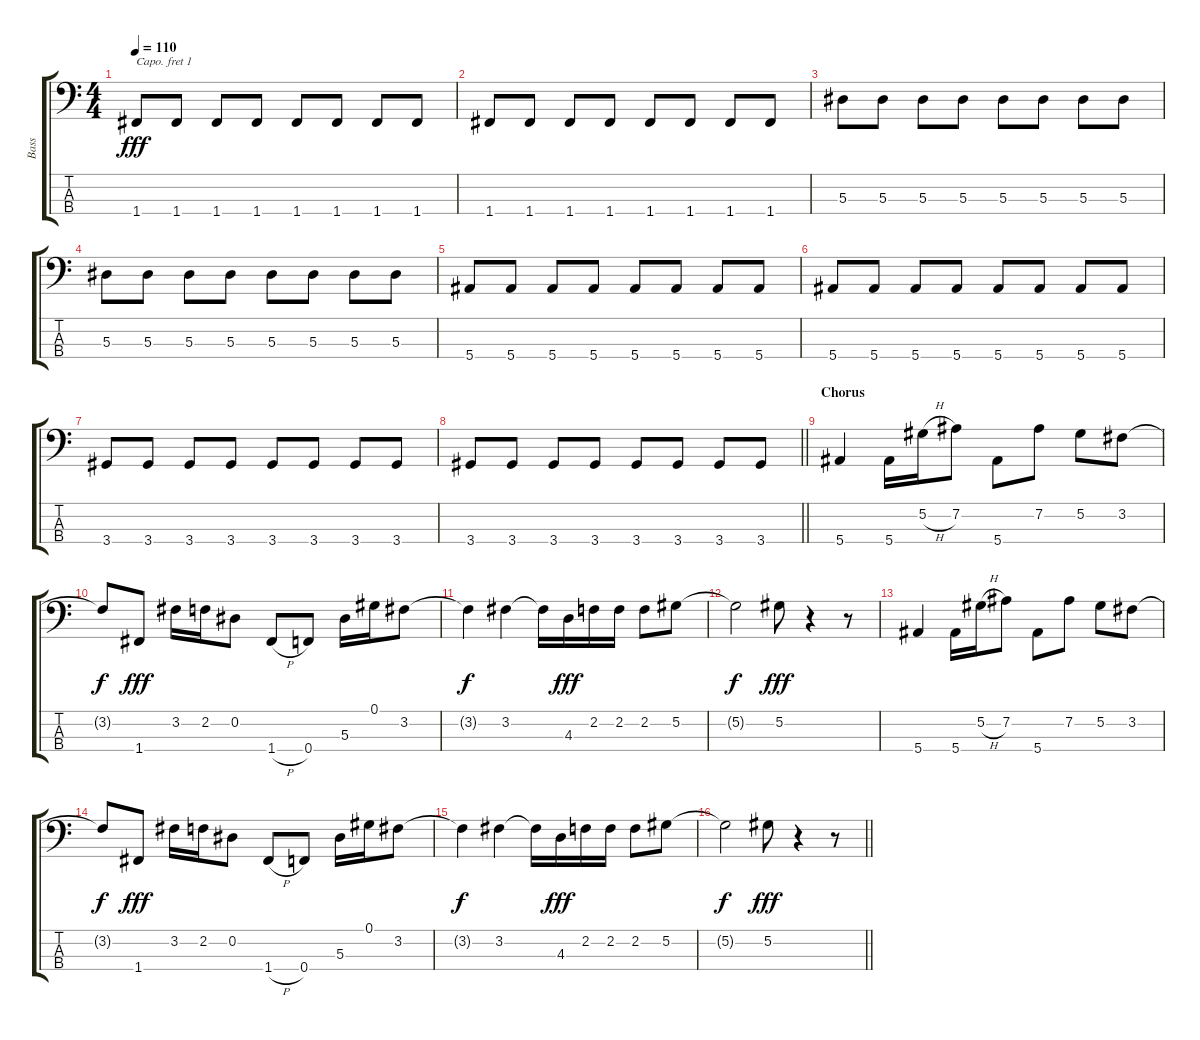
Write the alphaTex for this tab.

\track ("Bass" "Bass") {instrument electricbassfinger}
\staff {score tabs}
\capo 1
\tuning (G2 D2 A1 E1) {hide}
\ts (4 4)
\tempo 110
\clef f4
\ks c
1.4.8{dy fff} 1.4.8 1.4.8 1.4.8 1.4.8 1.4.8 1.4.8 1.4.8 |
1.4.8 1.4.8 1.4.8 1.4.8 1.4.8 1.4.8 1.4.8 1.4.8 |
5.3.8 5.3.8 5.3.8 5.3.8 5.3.8 5.3.8 5.3.8 5.3.8 |
5.3.8 5.3.8 5.3.8 5.3.8 5.3.8 5.3.8 5.3.8 5.3.8 |
5.4.8 5.4.8 5.4.8 5.4.8 5.4.8 5.4.8 5.4.8 5.4.8 |
5.4.8 5.4.8 5.4.8 5.4.8 5.4.8 5.4.8 5.4.8 5.4.8 |
3.4.8 3.4.8 3.4.8 3.4.8 3.4.8 3.4.8 3.4.8 3.4.8 |
\barLineRight lightlight
3.4.8 3.4.8 3.4.8 3.4.8 3.4.8 3.4.8 3.4.8 3.4.8 |
\section ("" "Chorus")
5.4.4 5.4.16 5.2{h}.16 7.2.8 5.4.8 7.2.8 5.2.8 3.2.8 |
3.2{t}.8{dy f} 1.4.8{dy fff} 3.2.16 2.2.16 0.2.8 1.4{h}.8 0.4.8 5.3.16 0.1.16 3.2.8 |
3.2{t}.4{dy f} 3.2.4 3.2{t}.16 4.3.16{dy fff} 2.2.16 2.2.16 2.2.8 5.2.8 |
5.2{t}.2{dy f} 5.2.8{dy fff} r.4 r.8 |
5.4.4 5.4.16 5.2{h}.16 7.2.8 5.4.8 7.2.8 5.2.8 3.2.8 |
3.2{t}.8{dy f} 1.4.8{dy fff} 3.2.16 2.2.16 0.2.8 1.4{h}.8 0.4.8 5.3.16 0.1.16 3.2.8 |
3.2{t}.4{dy f} 3.2.4 3.2{t}.16 4.3.16{dy fff} 2.2.16 2.2.16 2.2.8 5.2.8 |
\barLineRight lightlight
5.2{t}.2{dy f} 5.2.8{dy fff} r.4 r.8
